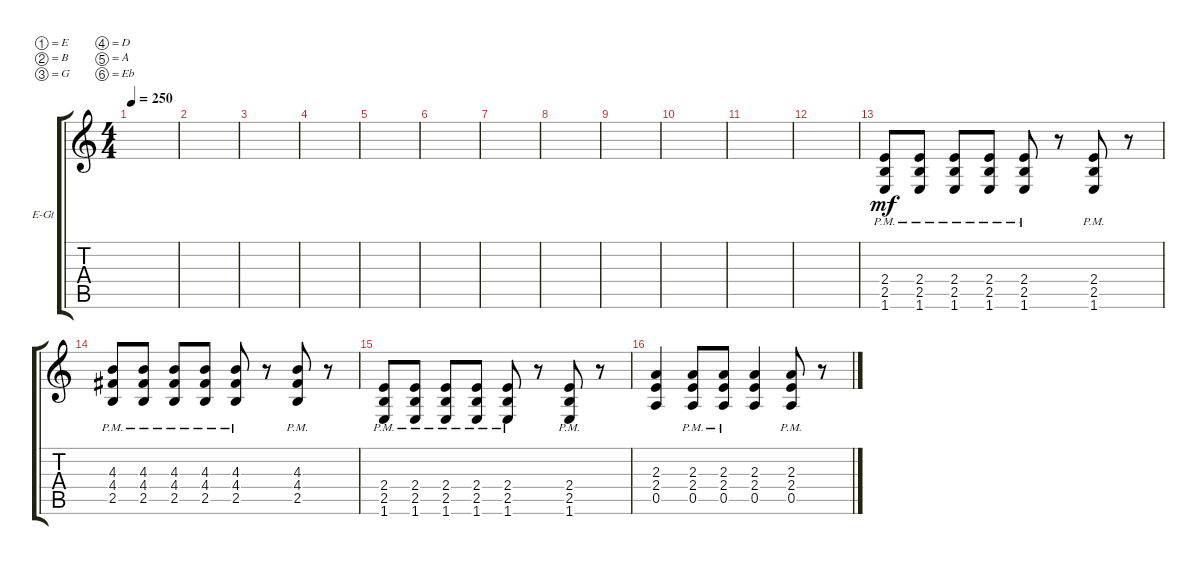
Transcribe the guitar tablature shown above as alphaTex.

\defaultSystemsLayout 4
\bracketExtendMode groupsimilarinstruments
\firstSystemTrackNameOrientation horizontal
\otherSystemsTrackNameOrientation horizontal
\track ("Ниже в пол" "E-Gt") {instrument distortionguitar}
\staff {score tabs}
\tuning (E4 B3 G3 D3 A2 Eb2)
\ts (4 4)
\tempo 250
\clef g2
\ks c
|
|
|
|
|
|
|
|
|
|
|
|
(1.6{pm} 2.5{pm} 2.4{pm}).8{dy mf} (1.6{pm} 2.5{pm} 2.4{pm}).8 (1.6{pm} 2.5{pm} 2.4{pm}).8 (1.6{pm} 2.5{pm} 2.4{pm}).8 (1.6{pm} 2.5{pm} 2.4{pm}).8 r.8 (1.6{pm} 2.5{pm} 2.4{pm}).8 r.8 |
(2.5{pm} 4.4{pm} 4.3{pm}).8 (2.5{pm} 4.4{pm} 4.3{pm}).8 (2.5{pm} 4.4{pm} 4.3{pm}).8 (2.5{pm} 4.4{pm} 4.3{pm}).8 (2.5{pm} 4.4{pm} 4.3{pm}).8 r.8 (4.4{pm} 4.3{pm} 2.5{pm}).8 r.8 |
(1.6{pm} 2.5{pm} 2.4{pm}).8 (1.6{pm} 2.5{pm} 2.4{pm}).8 (1.6{pm} 2.5{pm} 2.4{pm}).8 (1.6{pm} 2.5{pm} 2.4{pm}).8 (1.6{pm} 2.5{pm} 2.4{pm}).8 r.8 (1.6{pm} 2.5{pm} 2.4{pm}).8 r.8 |
(0.5 2.4 2.3).4 (0.5{pm} 2.4{pm} 2.3{pm}).8 (0.5{pm} 2.4{pm} 2.3{pm}).8 (0.5 2.4 2.3).4 (0.5{pm} 2.4{pm} 2.3{pm}).8 r.8
